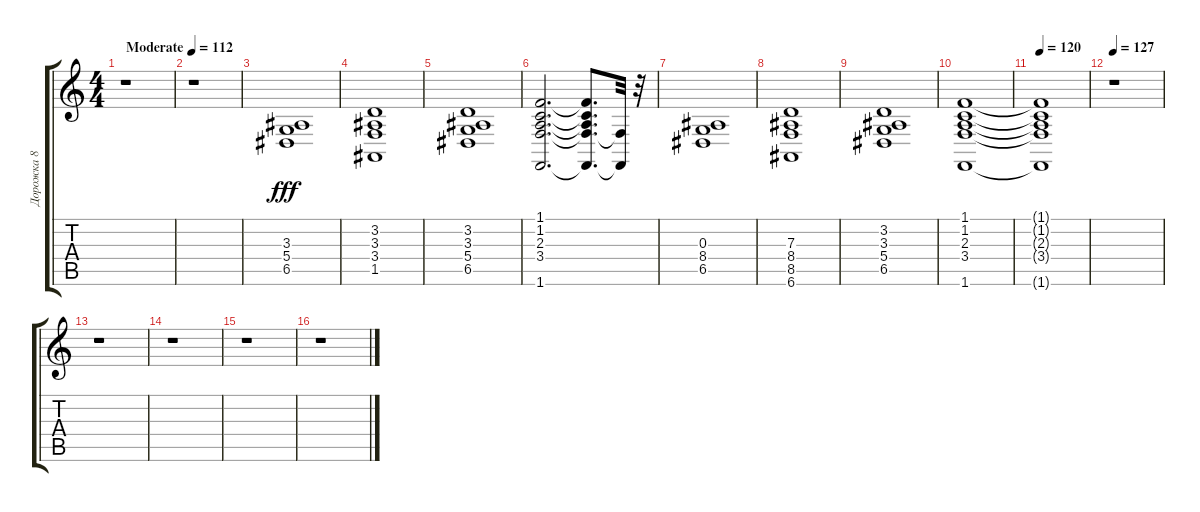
\track ("Дорожка 8" "Дорожка 8") {instrument acousticgrandpiano}
\staff {score tabs}
\tuning (E4 B3 G3 D3 A2 E2) {hide}
\ts (4 4)
\tempo (112 "Moderate")
\clef g2
\ks c
r.1{dy fff instrument acousticgrandpiano} |
r.1 |
(3.3 5.4 6.5).1 |
(3.2 3.3 3.4 1.5).1 |
(3.2 3.3 5.4 6.5).1 |
(1.1 1.2 2.3 3.4 1.6).2{d} (1.1{t} 1.2{t} 2.3{t} 3.4{t} 1.6{t}).8{d} (3.4{t} 1.6{t}).32 r.32 |
(0.3 8.4 6.5).1 |
(7.3 8.4 8.5 6.6).1 |
(3.2 3.3 5.4 6.5).1 |
(1.1 1.2 2.3 3.4 1.6).1 |
\tempo 120
(1.1{t} 1.2{t} 2.3{t} 3.4{t} 1.6{t}).1 |
\tempo 127
r.1 |
r.1 |
r.1 |
r.1 |
r.1
